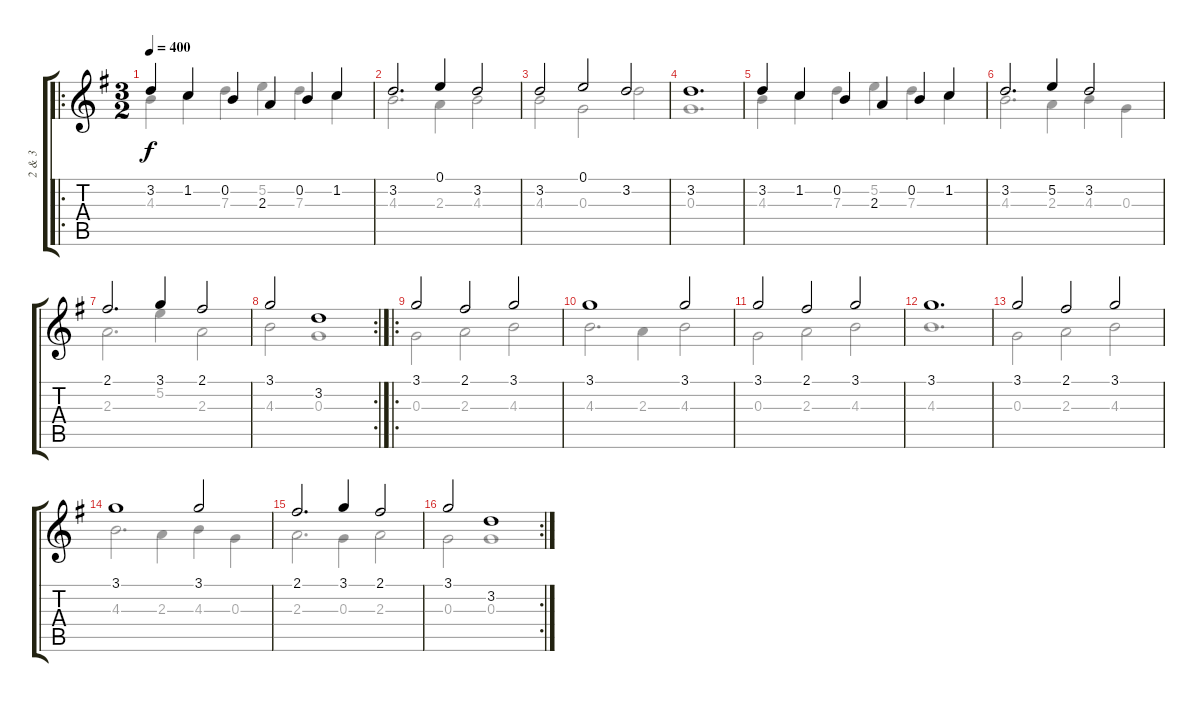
\track ("2 & 3" "2 & 3") {instrument acousticguitarnylon}
\staff {score tabs}
\tuning (E4 B3 G3 D3 A2 E2) {hide}
\voice
\ro
\ts (3 2)
\tempo 400
\clef g2
\ks g
3.2.4{dy f instrument acousticguitarnylon} 1.2.4 0.2.4 2.3.4 0.2.4 1.2.4 |
3.2.2{d} 0.1.4 3.2.2 |
3.2.2 0.1.2 3.2.2 |
3.2.1{d} |
3.2.4 1.2.4 0.2.4 2.3.4 0.2.4 1.2.4 |
3.2.2{d} 5.2.4 3.2.2 |
2.1.2{d} 3.1.4 2.1.2 |
\rc 2
3.1.2 3.2.1 |
\ro
3.1.2 2.1.2 3.1.2 |
3.1.1 3.1.2 |
3.1.2 2.1.2 3.1.2 |
3.1.1{d} |
3.1.2 2.1.2 3.1.2 |
3.1.1 3.1.2 |
2.1.2{d} 3.1.4 2.1.2 |
\rc 2
3.1.2 3.2.1
\voice
\clef g2
\ottava regular
\simile none
\ks g
4.3.4{dy f} 1.2.4 7.3.4 5.2.4 7.3.4 1.2.4 |
4.3.2{d} 2.3.4 4.3.2 |
4.3.2 0.3.2 3.2.2 |
0.3.1{d} |
4.3.4 1.2.4 7.3.4 5.2.4 7.3.4 1.2.4 |
4.3.2{d} 2.3.4 4.3.4 0.3.4 |
2.3.2{d} 5.2.4 2.3.2 |
4.3.2 0.3.1 |
0.3.2 2.3.2 4.3.2 |
4.3.2{d} 2.3.4 4.3.2 |
0.3.2 2.3.2 4.3.2 |
4.3.1{d} |
0.3.2 2.3.2 4.3.2 |
4.3.2{d} 2.3.4 4.3.4 0.3.4 |
2.3.2{d} 0.3.4 2.3.2 |
0.3.2 0.3.1
